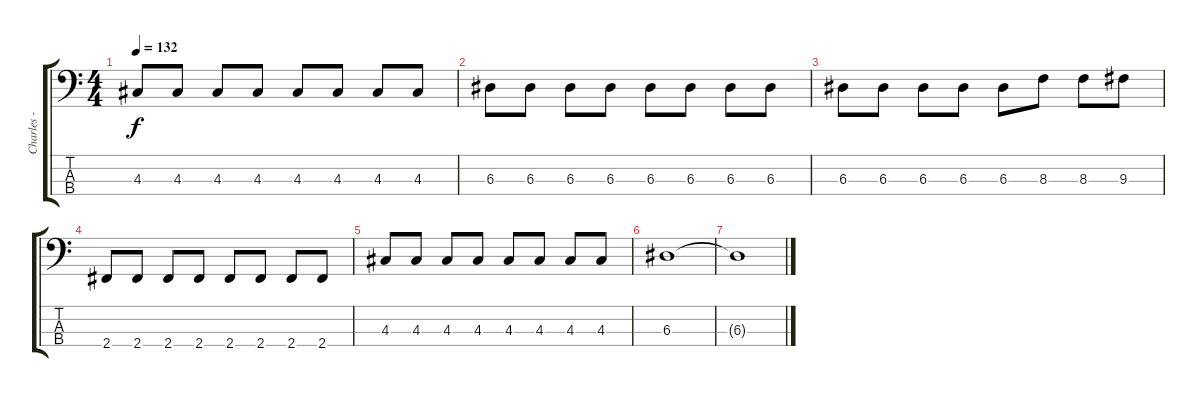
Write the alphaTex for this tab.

\track ("Charles - Bass" "Charles - ") {instrument electricbassfinger}
\staff {score tabs}
\tuning (G2 D2 A1 E1) {hide}
\ts (4 4)
\tempo 132
\clef f4
\ks c
4.3.8{dy f} 4.3.8 4.3.8 4.3.8 4.3.8 4.3.8 4.3.8 4.3.8 |
6.3.8 6.3.8 6.3.8 6.3.8 6.3.8 6.3.8 6.3.8 6.3.8 |
6.3.8 6.3.8 6.3.8 6.3.8 6.3.8 8.3.8 8.3.8 9.3.8 |
2.4.8 2.4.8 2.4.8 2.4.8 2.4.8 2.4.8 2.4.8 2.4.8 |
4.3.8 4.3.8 4.3.8 4.3.8 4.3.8 4.3.8 4.3.8 4.3.8 |
6.3.1 |
6.3{t}.1
